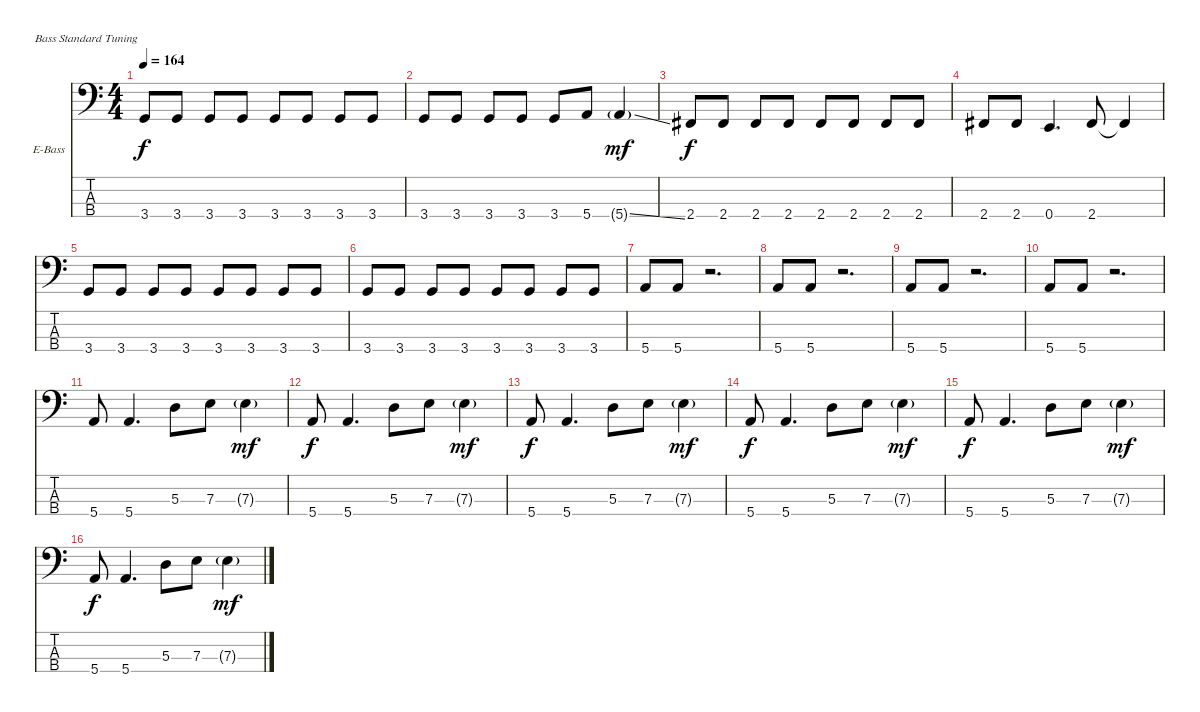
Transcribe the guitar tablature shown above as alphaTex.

\defaultSystemsLayout 4
\bracketExtendMode nobrackets
\firstSystemTrackNameOrientation horizontal
\otherSystemsTrackNameOrientation horizontal
\track ("Jeff Ament" "E-Bass") {instrument electricbassfinger}
\staff {score tabs}
\tuning (G2 D2 A1 E1)
\ts (4 4)
\tempo 164
\clef f4
\ks c
3.4.8{dy f} 3.4.8 3.4.8 3.4.8 3.4.8 3.4.8 3.4.8 3.4.8 |
3.4.8 3.4.8 3.4.8 3.4.8 3.4.8 5.4.8 5.4{ss g}.4{dy mf} |
2.4.8{dy f} 2.4.8 2.4.8 2.4.8 2.4.8 2.4.8 2.4.8 2.4.8 |
2.4.8 2.4.8 0.4.4{d} 2.4.8 2.4{t}.4 |
3.4.8 3.4.8 3.4.8 3.4.8 3.4.8 3.4.8 3.4.8 3.4.8 |
3.4.8 3.4.8 3.4.8 3.4.8 3.4.8 3.4.8 3.4.8 3.4.8 |
5.4.8 5.4.8 r.2{d} |
5.4.8 5.4.8 r.2{d} |
5.4.8 5.4.8 r.2{d} |
5.4.8 5.4.8 r.2{d} |
5.4.8 5.4.4{d} 5.3.8 7.3.8 7.3{g}.4{dy mf} |
5.4.8{dy f} 5.4.4{d} 5.3.8 7.3.8 7.3{g}.4{dy mf} |
5.4.8{dy f} 5.4.4{d} 5.3.8 7.3.8 7.3{g}.4{dy mf} |
5.4.8{dy f} 5.4.4{d} 5.3.8 7.3.8 7.3{g}.4{dy mf} |
5.4.8{dy f} 5.4.4{d} 5.3.8 7.3.8 7.3{g}.4{dy mf} |
5.4.8{dy f} 5.4.4{d} 5.3.8 7.3.8 7.3{g}.4{dy mf}
